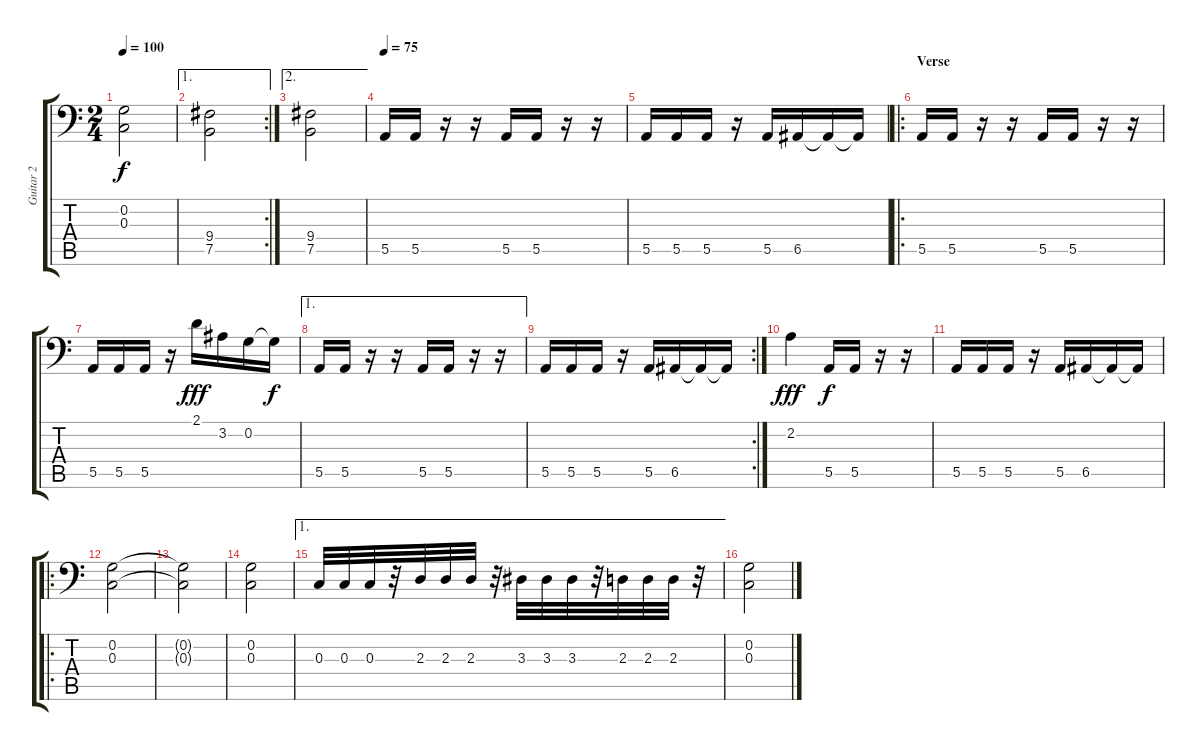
\track ("Guitar 2" "Guitar 2") {instrument overdrivenguitar}
\staff {score tabs}
\tuning (C3 G2 C2 A1 E1 B0) {hide}
\ts (2 4)
\tempo 100
\clef f4
\ks c
(0.2 0.3).2{dy f} |
\ae 1
\rc 2
(9.4 7.5).2 |
\ae 2
(9.4 7.5).2 |
\tempo 75
5.5.16{instrument overdrivenguitar} 5.5.16 r.16 r.16 5.5.16 5.5.16 r.16 r.16 |
5.5.16 5.5.16 5.5.16 r.16 5.5.16 6.5.16 6.5{t}.16 6.5{t}.16 |
\ro
\section ("" "Verse")
5.5.16{volume 10} 5.5.16 r.16 r.16 5.5.16 5.5.16 r.16 r.16 |
5.5.16 5.5.16 5.5.16 r.16 2.1.16{dy fff} 3.2.16 0.2.16 0.2{t}.16{dy f} |
\ae 1
5.5.16 5.5.16 r.16 r.16 5.5.16 5.5.16 r.16 r.16 |
\rc 2
5.5.16 5.5.16 5.5.16 r.16 5.5.16 6.5.16 6.5{t}.16 6.5{t}.16 |
2.2.4{dy fff} 5.5.16{dy f} 5.5.16 r.16 r.16 |
5.5.16 5.5.16 5.5.16 r.16 5.5.16 6.5.16 6.5{t}.16 6.5{t}.16 |
\ro
(0.2 0.3).2{volume 8} |
(0.2{t} 0.3{t}).2 |
(0.2 0.3).2 |
\ae 1
0.3.32 0.3.32 0.3.32 r.32 2.3.32 2.3.32 2.3.32 r.32 3.3.32 3.3.32 3.3.32 r.32 2.3.32 2.3.32 2.3.32 r.32 |
(0.2 0.3).2
